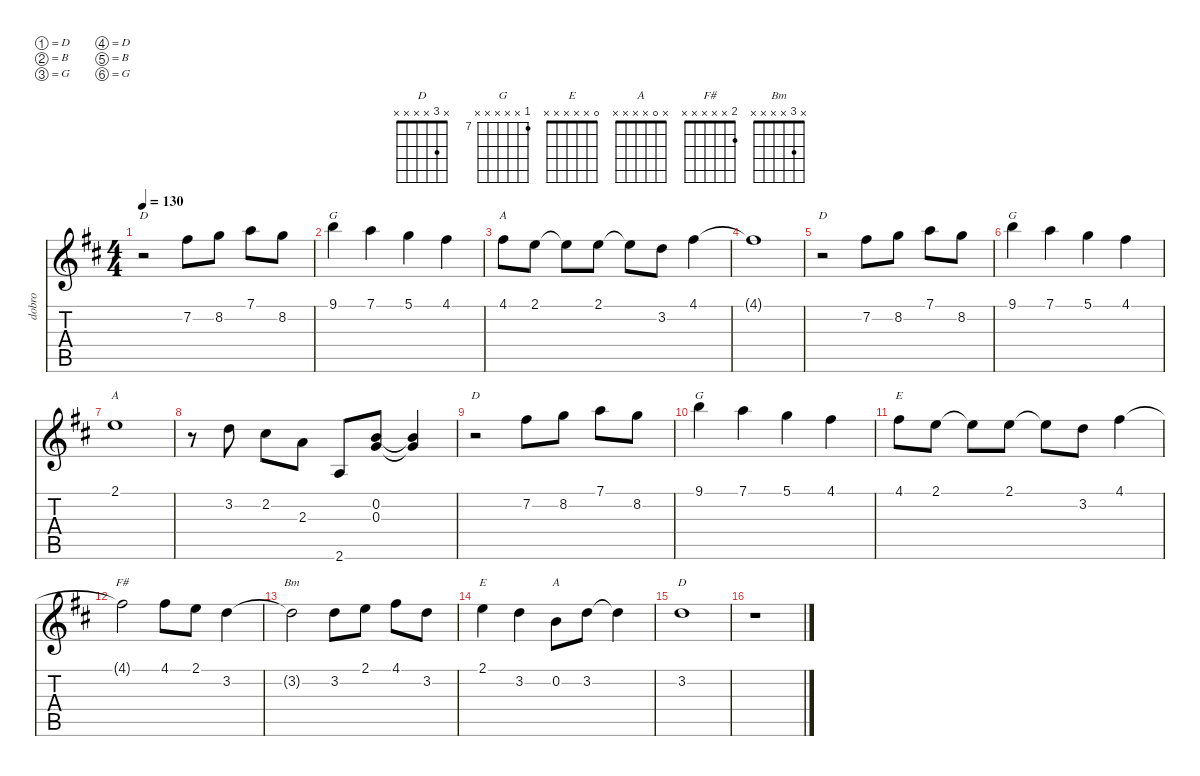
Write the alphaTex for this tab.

\defaultSystemsLayout 4
\hideDynamics
\bracketExtendMode nobrackets
\track ("Dobro" "dobro") {instrument acousticguitarsteel}
\staff {score tabs}
\tuning (D4 B3 G3 D3 B2 G2)
\chord ("D" x x x x x x)
\chord ("G" 7 x x x x x) {firstfret 7 showfingering false}
\chord ("E" 2 x x x x x) {showfingering false}
\chord ("A" 2 x x x x x) {showfingering false}
\chord ("A" 0 x x x x x) {showfingering false}
\chord ("F#" 2 x x x x x) {showfingering false}
\chord ("Bm" x 3 x x x x) {showfingering false}
\chord ("E" 0 x x x x x) {showfingering false}
\chord ("A" x 0 x x x x) {showfingering false}
\chord ("D" x 3 x x x x) {showfingering false}
\ts (4 4)
\tempo 130
\clef g2
\ks d
r.2{ch "D" dy mf} 7.2{acc #}.8 8.2{acc forcenatural}.8 7.1{acc forcenatural}.8 8.2{acc forcenatural}.8 |
9.1{acc forcenatural}.4{ch "G"} 7.1{acc forcenatural}.4 5.1{acc forcenatural}.4 4.1{acc #}.4 |
4.1{acc #}.8{ch "A"} 2.1{acc forcenatural}.8 2.1{t acc forcenatural}.8 2.1{acc forcenatural}.8 2.1{t acc forcenatural}.8 3.2{acc forcenatural}.8 4.1{acc #}.4 |
4.1{t acc #}.1 |
r.2{ch "D"} 7.2{acc #}.8 8.2{acc forcenatural}.8 7.1{acc forcenatural}.8 8.2{acc forcenatural}.8 |
9.1{acc forcenatural}.4{ch "G"} 7.1{acc forcenatural}.4 5.1{acc forcenatural}.4 4.1{acc #}.4 |
2.1{acc forcenatural}.1{ch "A"} |
r.8 3.2{acc forcenatural}.8 2.2{acc #}.8 2.3{acc forcenatural}.8 2.6{acc forcenatural}.8 (0.3{acc forcenatural} 0.2{acc forcenatural}).8 (0.2{t acc forcenatural} 0.3{t acc forcenatural}).4 |
r.2{ch "D"} 7.2{acc #}.8 8.2{acc forcenatural}.8 7.1{acc forcenatural}.8 8.2{acc forcenatural}.8 |
9.1{acc forcenatural}.4{ch "G"} 7.1{acc forcenatural}.4 5.1{acc forcenatural}.4 4.1{acc #}.4 |
4.1{acc #}.8{ch "E"} 2.1{acc forcenatural}.8 2.1{t acc forcenatural}.8 2.1{acc forcenatural}.8 2.1{t acc forcenatural}.8 3.2{acc forcenatural}.8 4.1{acc #}.4 |
4.1{t acc #}.2{ch "F#"} 4.1{acc #}.8 2.1{acc forcenatural}.8 3.2{acc forcenatural}.4 |
3.2{t acc forcenatural}.2{ch "Bm"} 3.2{acc forcenatural}.8 2.1{acc forcenatural}.8 4.1{acc #}.8 3.2{acc forcenatural}.8 |
2.1{acc forcenatural}.4{ch "E"} 3.2{acc forcenatural}.4 0.2{acc forcenatural}.8{ch "A"} 3.2{acc forcenatural}.8 3.2{t acc forcenatural}.4 |
3.2{acc forcenatural}.1{ch "D"} |
r.1
